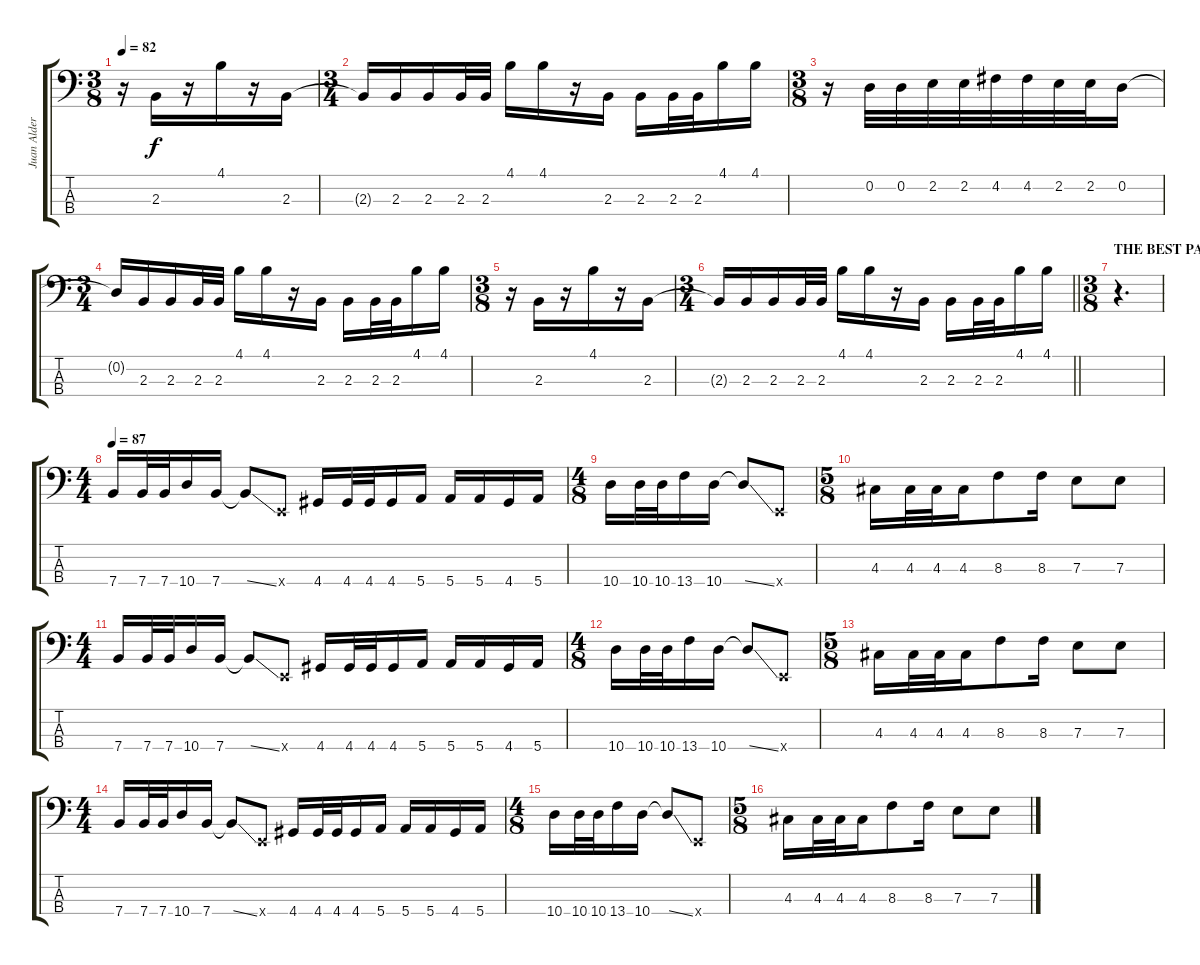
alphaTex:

\track ("Juan Alderete De La Peña" "Juan Alder") {instrument electricbassfinger}
\staff {score tabs}
\tuning (G2 D2 A1 E1) {hide}
\ts (3 8)
\tempo 82
\clef f4
\ks c
r.16{dy f} 2.3.16 r.16 4.1.16 r.16 2.3.16 |
\ts (3 4)
2.3{t}.16 2.3.16 2.3.16 2.3.32 2.3.32 4.1.16 4.1.16 r.16 2.3.16 2.3.16 2.3.32 2.3.32 4.1.16 4.1.16 |
\ts (3 8)
r.16 0.2.32 0.2.32 2.2.32 2.2.32 4.2.32 4.2.32 2.2.32 2.2.32 0.2.16 |
\ts (3 4)
0.2{t}.16 2.3.16 2.3.16 2.3.32 2.3.32 4.1.16 4.1.16 r.16 2.3.16 2.3.16 2.3.32 2.3.32 4.1.16 4.1.16 |
\ts (3 8)
r.16 2.3.16 r.16 4.1.16 r.16 2.3.16 |
\ts (3 4)
\barLineRight lightlight
2.3{t}.16 2.3.16 2.3.16 2.3.32 2.3.32 4.1.16 4.1.16 r.16 2.3.16 2.3.16 2.3.32 2.3.32 4.1.16 4.1.16 |
\ts (3 8)
\section ("" "THE BEST PART!!!")
r.4{d} |
\ts (4 4)
\tempo 87
7.4.16 7.4.32 7.4.32 10.4.16 7.4.16 7.4{ss t}.8 0.4{x}.8 4.4.16 4.4.32 4.4.32 4.4.16 5.4.16 5.4.16 5.4.16 4.4.16 5.4.16 |
\ts (4 8)
10.4.16 10.4.32 10.4.32 13.4.16 10.4.16 10.4{ss t}.8 0.4{x}.8 |
\ts (5 8)
4.3.16 4.3.32 4.3.32 4.3.16 8.3.8 8.3.16 7.3.8 7.3.8 |
\ts (4 4)
7.4.16 7.4.32 7.4.32 10.4.16 7.4.16 7.4{ss t}.8 0.4{x}.8 4.4.16 4.4.32 4.4.32 4.4.16 5.4.16 5.4.16 5.4.16 4.4.16 5.4.16 |
\ts (4 8)
10.4.16 10.4.32 10.4.32 13.4.16 10.4.16 10.4{ss t}.8 0.4{x}.8 |
\ts (5 8)
4.3.16 4.3.32 4.3.32 4.3.16 8.3.8 8.3.16 7.3.8 7.3.8 |
\ts (4 4)
7.4.16 7.4.32 7.4.32 10.4.16 7.4.16 7.4{ss t}.8 0.4{x}.8 4.4.16 4.4.32 4.4.32 4.4.16 5.4.16 5.4.16 5.4.16 4.4.16 5.4.16 |
\ts (4 8)
10.4.16 10.4.32 10.4.32 13.4.16 10.4.16 10.4{ss t}.8 0.4{x}.8 |
\ts (5 8)
4.3.16 4.3.32 4.3.32 4.3.16 8.3.8 8.3.16 7.3.8 7.3.8
